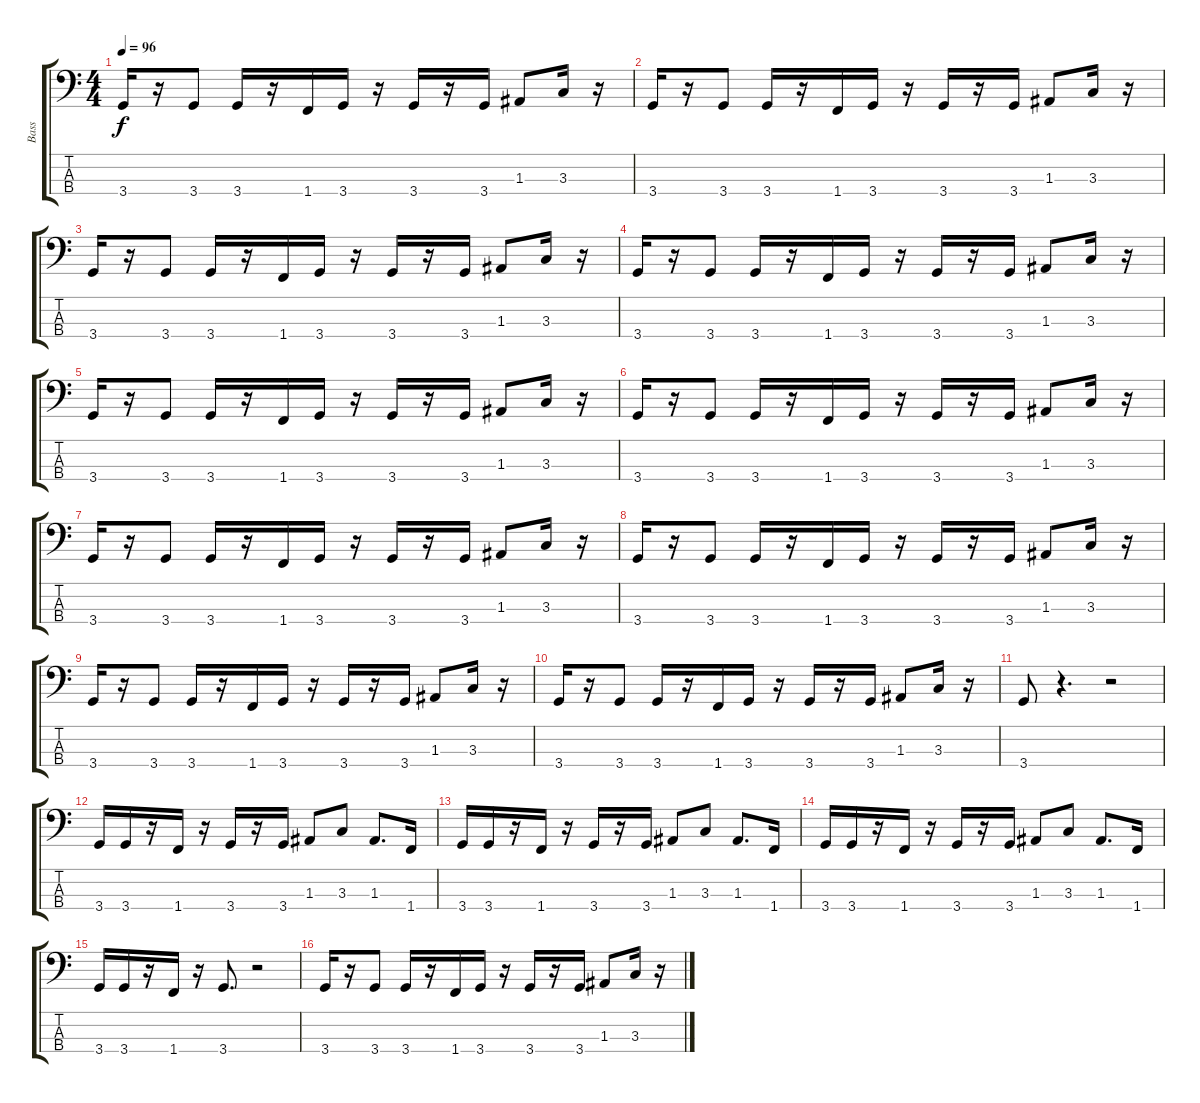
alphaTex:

\track ("Bass" "Bass") {instrument electricbassfinger}
\staff {score tabs}
\tuning (G2 D2 A1 E1) {hide}
\ts (4 4)
\tempo 96
\clef f4
\ks c
3.4.16{dy f instrument electricbassfinger} r.16 3.4.8 3.4.16 r.16 1.4.16 3.4.16 r.16 3.4.16 r.16 3.4.16 1.3.8 3.3.16 r.16 |
3.4.16 r.16 3.4.8 3.4.16 r.16 1.4.16 3.4.16 r.16 3.4.16 r.16 3.4.16 1.3.8 3.3.16 r.16 |
3.4.16 r.16 3.4.8 3.4.16 r.16 1.4.16 3.4.16 r.16 3.4.16 r.16 3.4.16 1.3.8 3.3.16 r.16 |
3.4.16 r.16 3.4.8 3.4.16 r.16 1.4.16 3.4.16 r.16 3.4.16 r.16 3.4.16 1.3.8 3.3.16 r.16 |
3.4.16 r.16 3.4.8 3.4.16 r.16 1.4.16 3.4.16 r.16 3.4.16 r.16 3.4.16 1.3.8 3.3.16 r.16 |
3.4.16 r.16 3.4.8 3.4.16 r.16 1.4.16 3.4.16 r.16 3.4.16 r.16 3.4.16 1.3.8 3.3.16 r.16 |
3.4.16 r.16 3.4.8 3.4.16 r.16 1.4.16 3.4.16 r.16 3.4.16 r.16 3.4.16 1.3.8 3.3.16 r.16 |
3.4.16 r.16 3.4.8 3.4.16 r.16 1.4.16 3.4.16 r.16 3.4.16 r.16 3.4.16 1.3.8 3.3.16 r.16 |
3.4.16 r.16 3.4.8 3.4.16 r.16 1.4.16 3.4.16 r.16 3.4.16 r.16 3.4.16 1.3.8 3.3.16 r.16 |
3.4.16 r.16 3.4.8 3.4.16 r.16 1.4.16 3.4.16 r.16 3.4.16 r.16 3.4.16 1.3.8 3.3.16 r.16 |
3.4.8 r.4{d} r.2 |
3.4.16 3.4.16 r.16 1.4.16 r.16 3.4.16 r.16 3.4.16 1.3.8 3.3.8 1.3.8{d} 1.4.16 |
3.4.16 3.4.16 r.16 1.4.16 r.16 3.4.16 r.16 3.4.16 1.3.8 3.3.8 1.3.8{d} 1.4.16 |
3.4.16 3.4.16 r.16 1.4.16 r.16 3.4.16 r.16 3.4.16 1.3.8 3.3.8 1.3.8{d} 1.4.16 |
3.4.16 3.4.16 r.16 1.4.16 r.16 3.4.8{d} r.2 |
3.4.16 r.16 3.4.8 3.4.16 r.16 1.4.16 3.4.16 r.16 3.4.16 r.16 3.4.16 1.3.8 3.3.16 r.16
